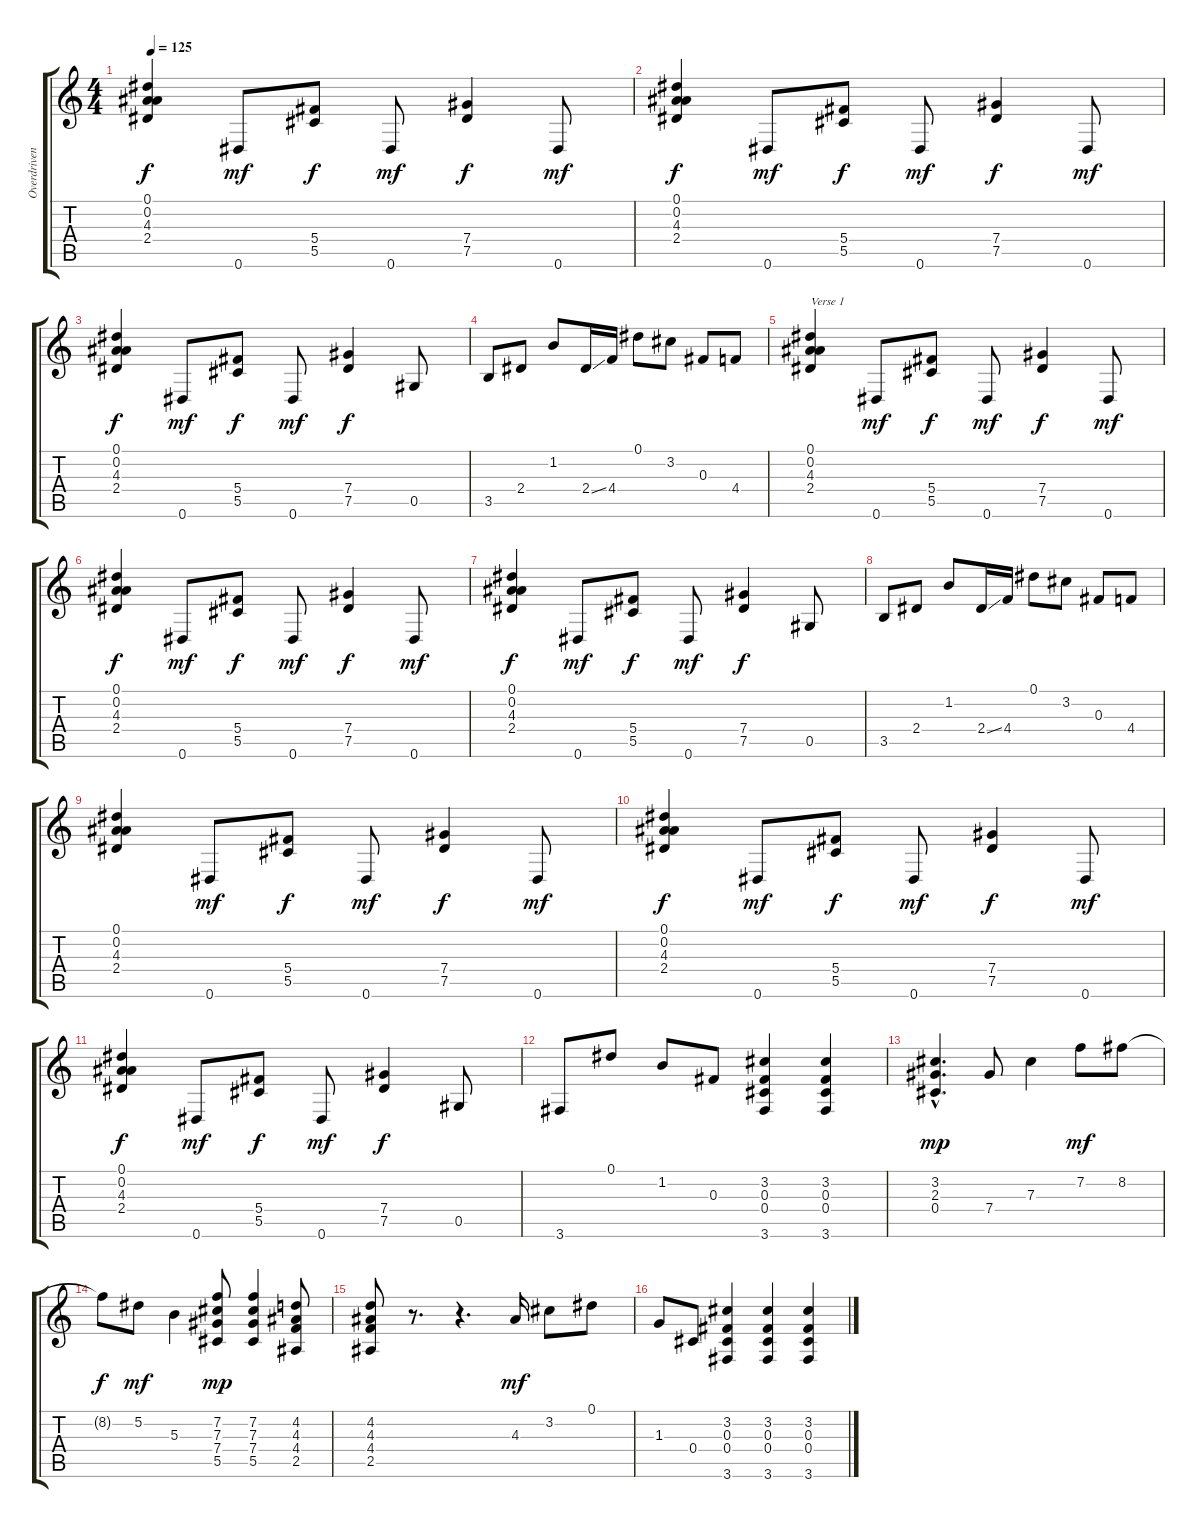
\track ("Overdriven" "Overdriven") {instrument overdrivenguitar}
\staff {score tabs}
\tuning (Eb4 Bb3 Gb3 Db3 Ab2 Eb2) {hide}
\ts (4 4)
\tempo 125
\clef g2
\ks c
(0.1 0.2 4.3 2.4).4{dy f} 0.6.8{dy mf} (5.4 5.5).8{dy f} 0.6.8{dy mf} (7.4 7.5).4{dy f} 0.6.8{dy mf} |
(0.1 0.2 4.3 2.4).4{dy f} 0.6.8{dy mf} (5.4 5.5).8{dy f} 0.6.8{dy mf} (7.4 7.5).4{dy f} 0.6.8{dy mf} |
(0.1 0.2 4.3 2.4).4{dy f} 0.6.8{dy mf} (5.4 5.5).8{dy f} 0.6.8{dy mf} (7.4 7.5).4{dy f} 0.5.8 |
3.5.8 2.4.8 1.2.8 2.4{ss}.16 4.4.16 0.1.8 3.2.8 0.3.8 4.4.8 |
(0.1 0.2 4.3 2.4).4{txt "Verse 1"} 0.6.8{dy mf} (5.4 5.5).8{dy f} 0.6.8{dy mf} (7.4 7.5).4{dy f} 0.6.8{dy mf} |
(0.1 0.2 4.3 2.4).4{dy f} 0.6.8{dy mf} (5.4 5.5).8{dy f} 0.6.8{dy mf} (7.4 7.5).4{dy f} 0.6.8{dy mf} |
(0.1 0.2 4.3 2.4).4{dy f} 0.6.8{dy mf} (5.4 5.5).8{dy f} 0.6.8{dy mf} (7.4 7.5).4{dy f} 0.5.8 |
3.5.8 2.4.8 1.2.8 2.4{ss}.16 4.4.16 0.1.8 3.2.8 0.3.8 4.4.8 |
(0.1 0.2 4.3 2.4).4 0.6.8{dy mf} (5.4 5.5).8{dy f} 0.6.8{dy mf} (7.4 7.5).4{dy f} 0.6.8{dy mf} |
(0.1 0.2 4.3 2.4).4{dy f} 0.6.8{dy mf} (5.4 5.5).8{dy f} 0.6.8{dy mf} (7.4 7.5).4{dy f} 0.6.8{dy mf} |
(0.1 0.2 4.3 2.4).4{dy f} 0.6.8{dy mf} (5.4 5.5).8{dy f} 0.6.8{dy mf} (7.4 7.5).4{dy f} 0.5.8 |
3.6.8 0.1.8 1.2.8 0.3.8 (3.2 0.3 0.4 3.6).4 (3.2 0.3 0.4 3.6).4 |
(3.2{hac} 2.3{hac} 0.4{hac}).4{d dy mp} 7.4.8 7.3.4 7.2.8{dy mf} 8.2.8 |
8.2{t}.8{dy f} 5.2.8{dy mf} 5.3.4 (7.2 7.3 7.4 5.5).8{dy mp} (7.2 7.3 7.4 5.5).4 (4.2 4.3 4.4 2.5).8 |
(4.2 4.3 4.4 2.5).8 r.8{d} r.4{d} 4.3.16{dy mf} 3.2.8 0.1.8 |
1.3.8 0.4.8 (3.2 0.3 0.4 3.6).4 (3.2 0.3 0.4 3.6).4 (3.2 0.3 0.4 3.6).4
